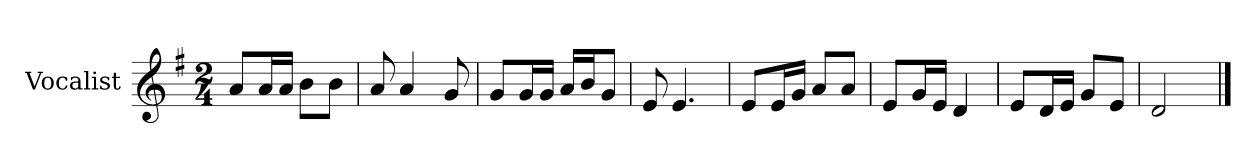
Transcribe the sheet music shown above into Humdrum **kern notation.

**kern
*part1
*staff1
*I"Vocalist
*k[f#]
*G:
*M2/4
=
8aL
16aL
16aJJ
8bL
8bJ
=1
8a
4a
8g
=2
8gL
16gL
16gJJ
16aLL
16bJ
8gJ
=3
8e
4.e
=4
8eL
16eL
16gJJ
8aL
8aJ
=5
8eL
16gL
16eJJ
4d
=6
8eL
16dL
16eJJ
8gL
8eJ
=7
2d
==
*-
